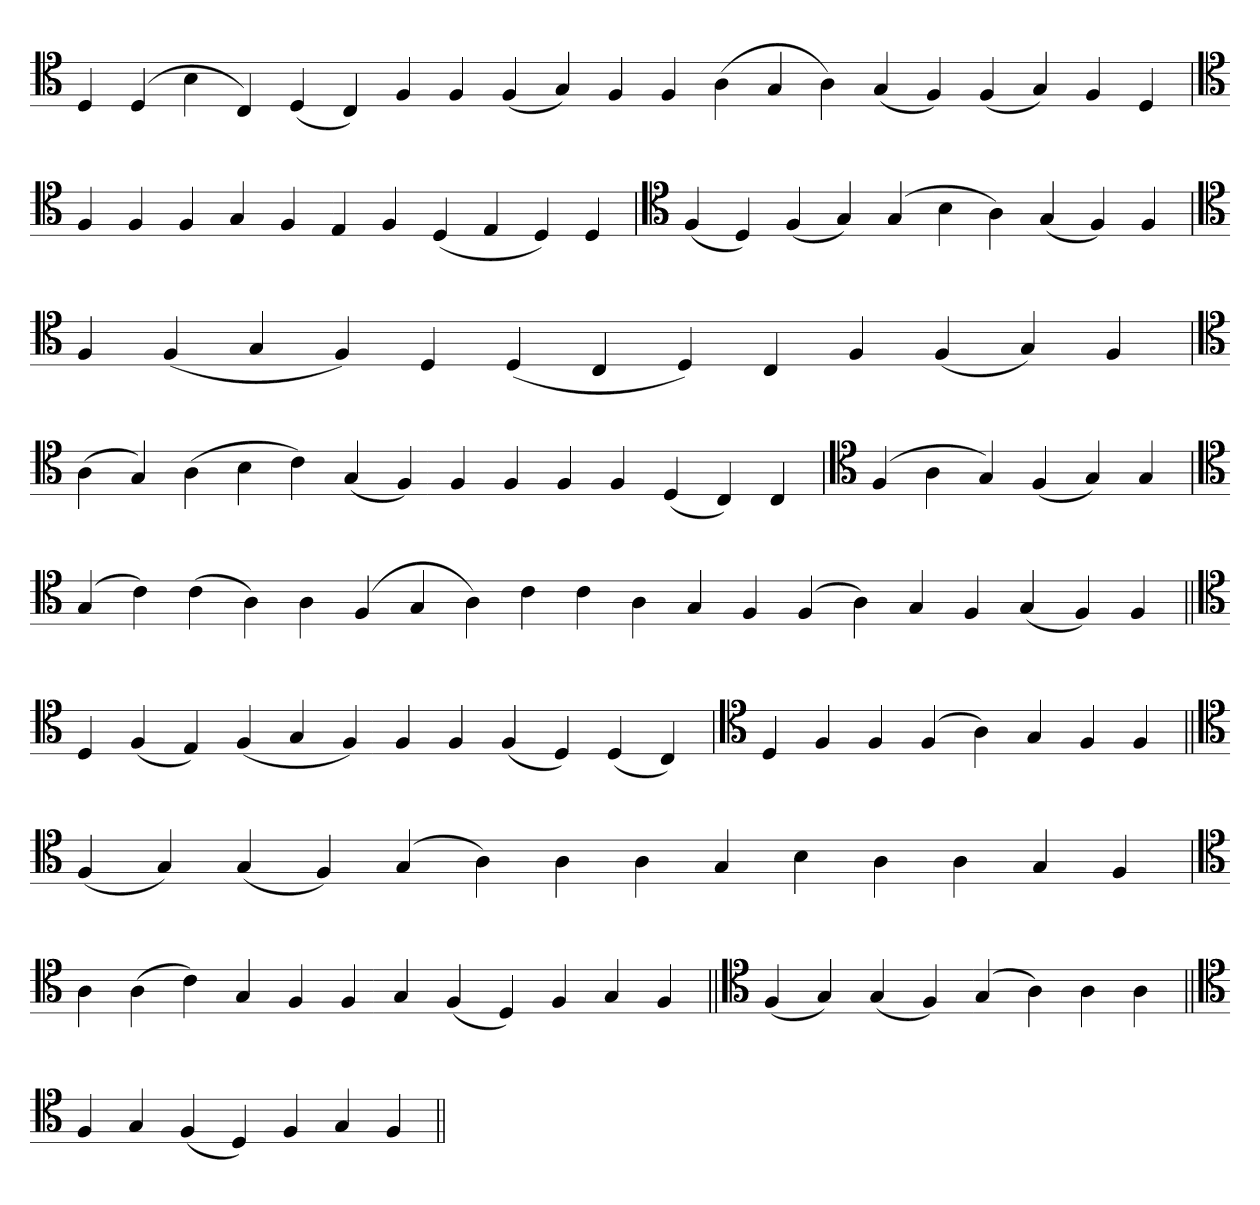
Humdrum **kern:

**kern
*part1
*staff1
*clefC4
=
4D
(4D
4B
4C)
(4D
4C)
4F
4F
(4F
4G)
4F
4F
(4A
4G
4A)
(4G
4F)
(4F
4G)
4F
4D
=`
*clefC4
4F
4F
4F
4G
4F
4E
4F
(4D
4E
4D)
4D
=
*clefC4
(4F
4D)
(4F
4G)
(4G
4B
4A)
(4G
4F)
4F
=`
*clefC4
4F
(4F
4G
4F)
4D
(4D
4C
4D)
4C
4F
(4F
4G)
4F
=
*clefC4
(4A
4G)
(4A
4B
4c)
(4G
4F)
4F
4F
4F
4F
(4D
4C)
4C
='
*clefC4
(4F
4A
4G)
(4F
4G)
4G
=`
*clefC4
(4G
4c)
(4c
4A)
4A
(4F
4G
4A)
4c
4c
4A
4G
4F
(4F
4A)
4G
4F
(4G
4F)
4F
=||
*clefC4
4D
(4F
4E)
(4F
4G
4F)
4F
4F
(4F
4D)
(4D
4C)
=`
*clefC4
4D
4F
4F
(4F
4A)
4G
4F
4F
=||
*clefC4
(4F
4G)
(4G
4F)
(4G
4A)
4A
4A
4G
4B
4A
4A
4G
4F
=
*clefC4
4A
(4A
4c)
4G
4F
4F
4G
(4F
4D)
4F
4G
4F
=||
*clefC4
(4F
4G)
(4G
4F)
(4G
4A)
4A
4A
=||
*clefC4
4F
4G
(4F
4D)
4F
4G
4F
=||
*-
